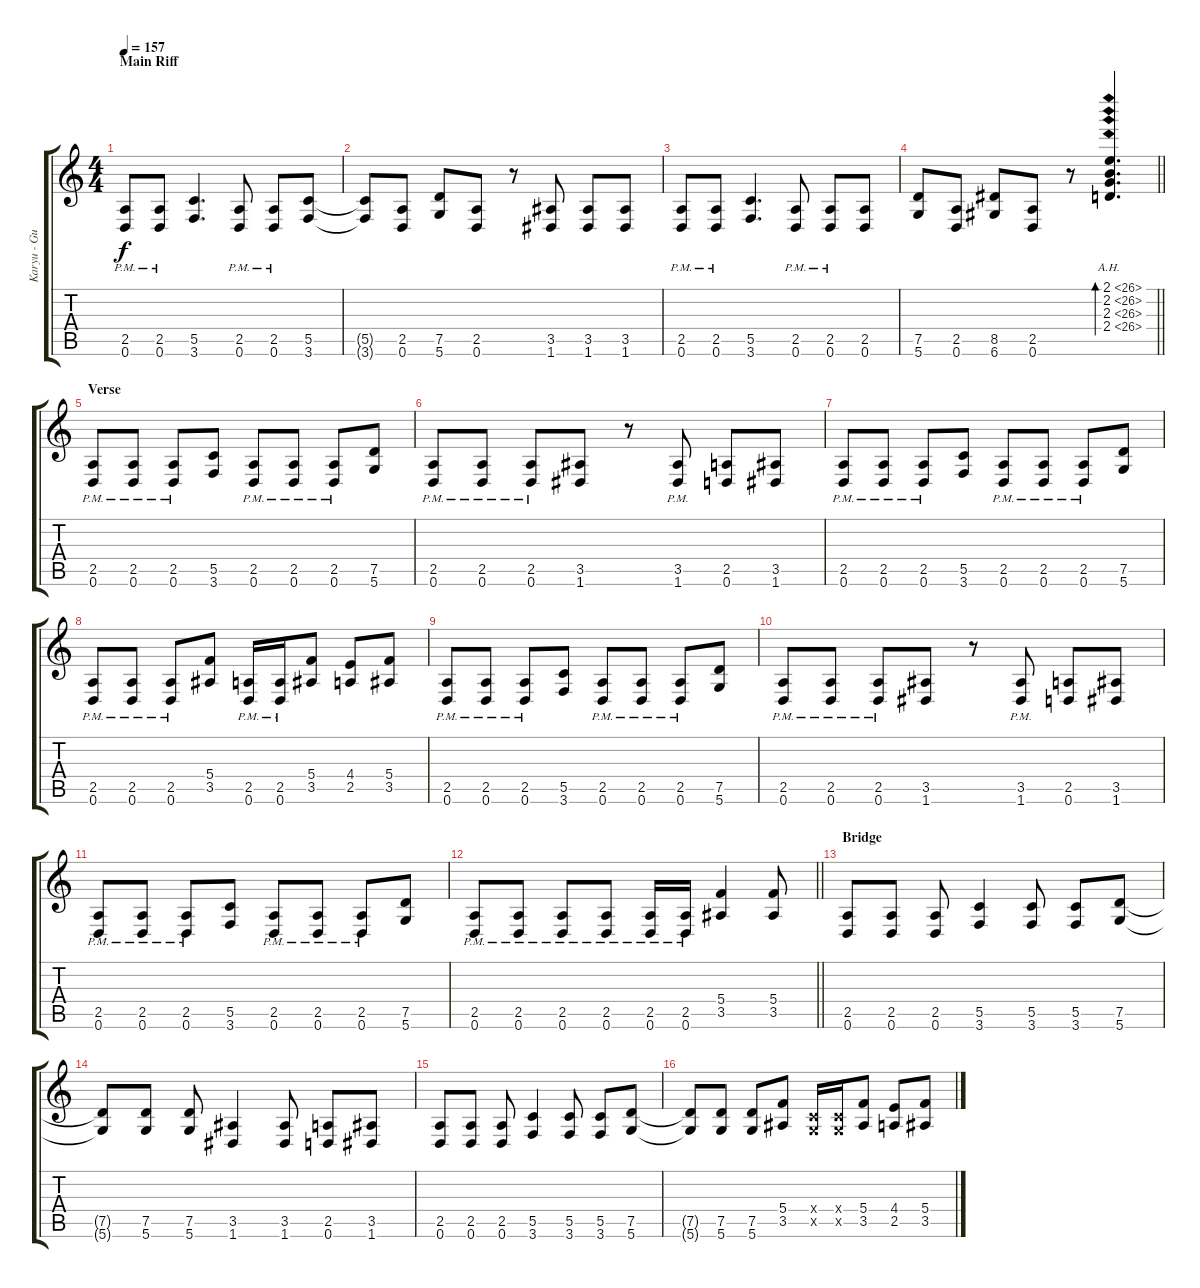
\track ("Karyu - Guitar 1" "Karyu - Gu") {instrument distortionguitar}
\staff {score tabs}
\tuning (D4 A3 F3 C3 G2 D2) {hide}
\ts (4 4)
\section ("" "Main Riff")
\tempo 157
\clef g2
\ks c
(2.5{pm} 0.6{pm}).8{dy f} (2.5{pm} 0.6{pm}).8 (5.5 3.6).4{d} (2.5{pm} 0.6{pm}).8 (2.5{pm} 0.6{pm}).8 (5.5 3.6).8 |
(5.5{t} 3.6{t}).8 (2.5 0.6).8 (7.5 5.6).8 (2.5 0.6).8 r.8 (3.5 1.6).8 (3.5 1.6).8 (3.5 1.6).8 |
(2.5{pm} 0.6{pm}).8 (2.5{pm} 0.6{pm}).8 (5.5 3.6).4{d} (2.5{pm} 0.6{pm}).8 (2.5{pm} 0.6{pm}).8 (2.5 0.6).8 |
\barLineRight lightlight
(7.5 5.6).8 (2.5 0.6).8 (8.5 6.6).8 (2.5 0.6).8 r.8 (2.1{ah 24} 2.2{ah 24} 2.3{ah 24} 2.4{ah 24}).4{d bd 480} |
\section ("" "Verse")
(2.5{pm} 0.6{pm}).8 (2.5{pm} 0.6{pm}).8 (2.5{pm} 0.6{pm}).8 (5.5 3.6).8 (2.5{pm} 0.6{pm}).8 (2.5{pm} 0.6{pm}).8 (2.5{pm} 0.6{pm}).8 (7.5 5.6).8 |
(2.5{pm} 0.6{pm}).8 (2.5{pm} 0.6{pm}).8 (2.5{pm} 0.6{pm}).8 (3.5 1.6).8 r.8 (3.5{pm} 1.6{pm}).8 (2.5 0.6).8 (3.5 1.6).8 |
(2.5{pm} 0.6{pm}).8 (2.5{pm} 0.6{pm}).8 (2.5{pm} 0.6{pm}).8 (5.5 3.6).8 (2.5{pm} 0.6{pm}).8 (2.5{pm} 0.6{pm}).8 (2.5{pm} 0.6{pm}).8 (7.5 5.6).8 |
(2.5{pm} 0.6{pm}).8 (2.5{pm} 0.6{pm}).8 (2.5{pm} 0.6{pm}).8 (5.4 3.5).8 (2.5{pm} 0.6{pm}).16 (2.5{pm} 0.6{pm}).16 (5.4 3.5).8 (4.4 2.5).8 (5.4 3.5).8 |
(2.5{pm} 0.6{pm}).8 (2.5{pm} 0.6{pm}).8 (2.5{pm} 0.6{pm}).8 (5.5 3.6).8 (2.5{pm} 0.6{pm}).8 (2.5{pm} 0.6{pm}).8 (2.5{pm} 0.6{pm}).8 (7.5 5.6).8 |
(2.5{pm} 0.6{pm}).8 (2.5{pm} 0.6{pm}).8 (2.5{pm} 0.6{pm}).8 (3.5 1.6).8 r.8 (3.5{pm} 1.6{pm}).8 (2.5 0.6).8 (3.5 1.6).8 |
(2.5{pm} 0.6{pm}).8 (2.5{pm} 0.6{pm}).8 (2.5{pm} 0.6{pm}).8 (5.5 3.6).8 (2.5{pm} 0.6{pm}).8 (2.5{pm} 0.6{pm}).8 (2.5{pm} 0.6{pm}).8 (7.5 5.6).8 |
\barLineRight lightlight
(2.5{pm} 0.6{pm}).8 (2.5{pm} 0.6{pm}).8 (2.5{pm} 0.6{pm}).8 (2.5{pm} 0.6{pm}).8 (2.5{pm} 0.6{pm}).16 (2.5{pm} 0.6{pm}).16 (5.4 3.5).4 (5.4 3.5).8 |
\section ("" "Bridge")
(2.5 0.6).8 (2.5 0.6).8 (2.5 0.6).8 (5.5 3.6).4 (5.5 3.6).8 (5.5 3.6).8 (7.5 5.6).8 |
(7.5{t} 5.6{t}).8 (7.5 5.6).8 (7.5 5.6).8 (3.5 1.6).4 (3.5 1.6).8 (2.5 0.6).8 (3.5 1.6).8 |
(2.5 0.6).8 (2.5 0.6).8 (2.5 0.6).8 (5.5 3.6).4 (5.5 3.6).8 (5.5 3.6).8 (7.5 5.6).8 |
(7.5{t} 5.6{t}).8 (7.5 5.6).8 (7.5 5.6).8 (5.4 3.5).8 (0.4{x} 0.5{x}).16 (0.4{x} 0.5{x}).16 (5.4 3.5).8 (4.4 2.5).8 (5.4 3.5).8
